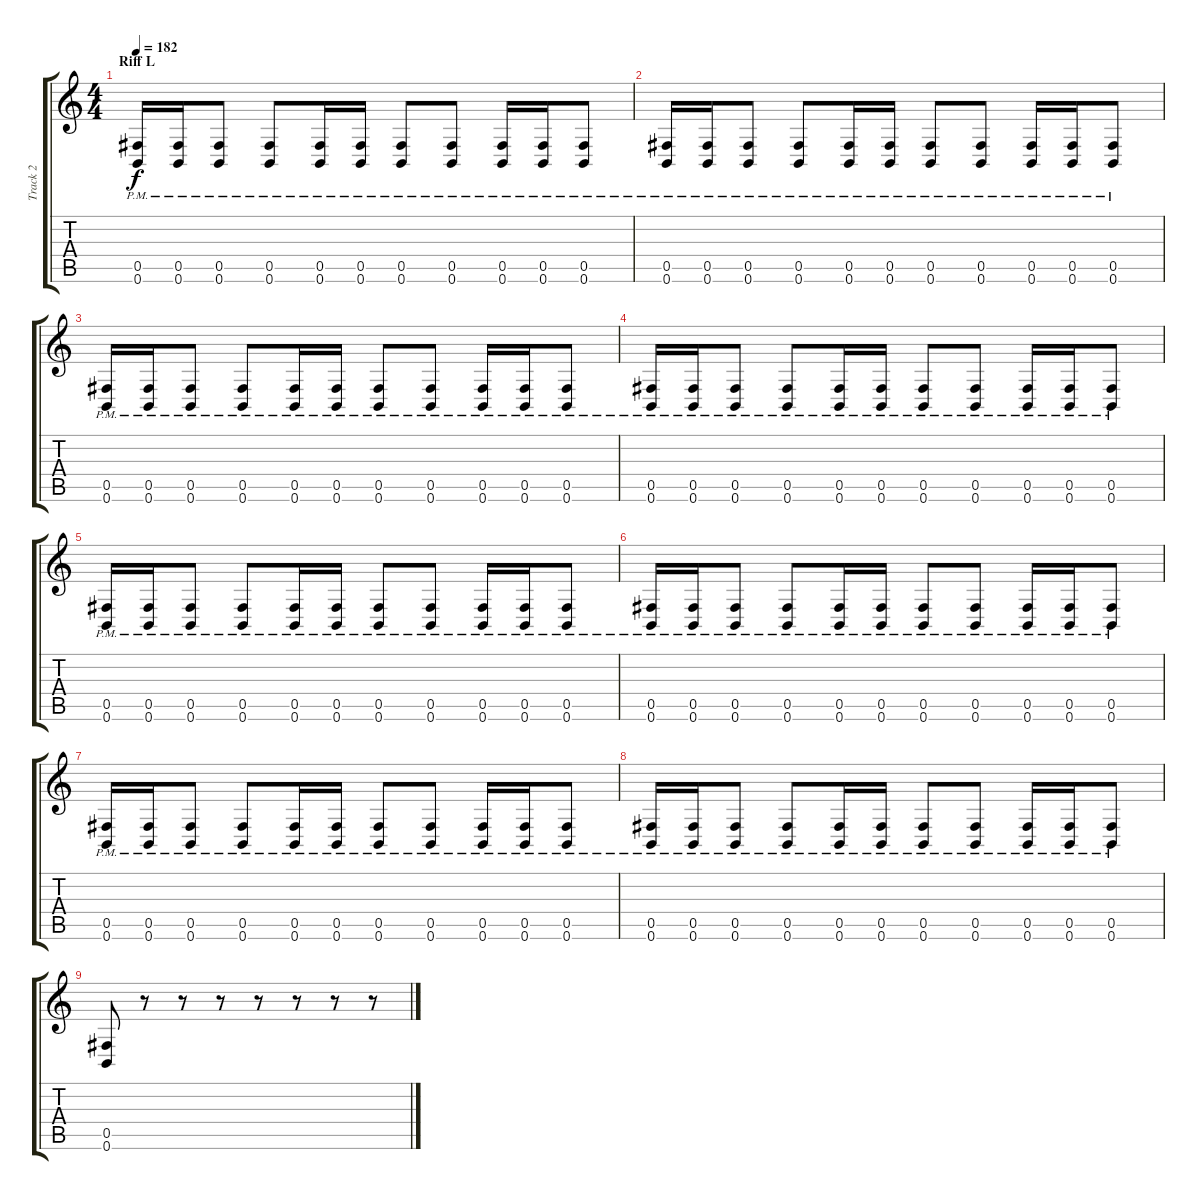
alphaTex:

\track ("Track 2" "Track 2") {instrument overdrivenguitar}
\staff {score tabs}
\tuning (Db4 Ab3 E3 B2 Gb2 B1) {hide}
\ts (4 4)
\section ("" "Riff L")
\tempo 182
\clef g2
\ks c
(0.5{pm} 0.6{pm}).16{dy f} (0.5{pm} 0.6{pm}).16 (0.5{pm} 0.6{pm}).8 (0.5{pm} 0.6{pm}).8 (0.5{pm} 0.6{pm}).16 (0.5{pm} 0.6{pm}).16 (0.5{pm} 0.6{pm}).8 (0.5{pm} 0.6{pm}).8 (0.5{pm} 0.6{pm}).16 (0.5{pm} 0.6{pm}).16 (0.5{pm} 0.6{pm}).8 |
(0.5{pm} 0.6{pm}).16 (0.5{pm} 0.6{pm}).16 (0.5{pm} 0.6{pm}).8 (0.5{pm} 0.6{pm}).8 (0.5{pm} 0.6{pm}).16 (0.5{pm} 0.6{pm}).16 (0.5{pm} 0.6{pm}).8 (0.5{pm} 0.6{pm}).8 (0.5{pm} 0.6{pm}).16 (0.5{pm} 0.6{pm}).16 (0.5{pm} 0.6{pm}).8 |
(0.5{pm} 0.6{pm}).16 (0.5{pm} 0.6{pm}).16 (0.5{pm} 0.6{pm}).8 (0.5{pm} 0.6{pm}).8 (0.5{pm} 0.6{pm}).16 (0.5{pm} 0.6{pm}).16 (0.5{pm} 0.6{pm}).8 (0.5{pm} 0.6{pm}).8 (0.5{pm} 0.6{pm}).16 (0.5{pm} 0.6{pm}).16 (0.5{pm} 0.6{pm}).8 |
(0.5{pm} 0.6{pm}).16 (0.5{pm} 0.6{pm}).16 (0.5{pm} 0.6{pm}).8 (0.5{pm} 0.6{pm}).8 (0.5{pm} 0.6{pm}).16 (0.5{pm} 0.6{pm}).16 (0.5{pm} 0.6{pm}).8 (0.5{pm} 0.6{pm}).8 (0.5{pm} 0.6{pm}).16 (0.5{pm} 0.6{pm}).16 (0.5{pm} 0.6{pm}).8 |
(0.5{pm} 0.6{pm}).16 (0.5{pm} 0.6{pm}).16 (0.5{pm} 0.6{pm}).8 (0.5{pm} 0.6{pm}).8 (0.5{pm} 0.6{pm}).16 (0.5{pm} 0.6{pm}).16 (0.5{pm} 0.6{pm}).8 (0.5{pm} 0.6{pm}).8 (0.5{pm} 0.6{pm}).16 (0.5{pm} 0.6{pm}).16 (0.5{pm} 0.6{pm}).8 |
(0.5{pm} 0.6{pm}).16 (0.5{pm} 0.6{pm}).16 (0.5{pm} 0.6{pm}).8 (0.5{pm} 0.6{pm}).8 (0.5{pm} 0.6{pm}).16 (0.5{pm} 0.6{pm}).16 (0.5{pm} 0.6{pm}).8 (0.5{pm} 0.6{pm}).8 (0.5{pm} 0.6{pm}).16 (0.5{pm} 0.6{pm}).16 (0.5{pm} 0.6{pm}).8 |
(0.5{pm} 0.6{pm}).16 (0.5{pm} 0.6{pm}).16 (0.5{pm} 0.6{pm}).8 (0.5{pm} 0.6{pm}).8 (0.5{pm} 0.6{pm}).16 (0.5{pm} 0.6{pm}).16 (0.5{pm} 0.6{pm}).8 (0.5{pm} 0.6{pm}).8 (0.5{pm} 0.6{pm}).16 (0.5{pm} 0.6{pm}).16 (0.5{pm} 0.6{pm}).8 |
(0.5{pm} 0.6{pm}).16 (0.5{pm} 0.6{pm}).16 (0.5{pm} 0.6{pm}).8 (0.5{pm} 0.6{pm}).8 (0.5{pm} 0.6{pm}).16 (0.5{pm} 0.6{pm}).16 (0.5{pm} 0.6{pm}).8 (0.5{pm} 0.6{pm}).8 (0.5{pm} 0.6{pm}).16 (0.5{pm} 0.6{pm}).16 (0.5{pm} 0.6{pm}).8 |
(0.5 0.6).8 r.8 r.8 r.8 r.8 r.8 r.8 r.8
